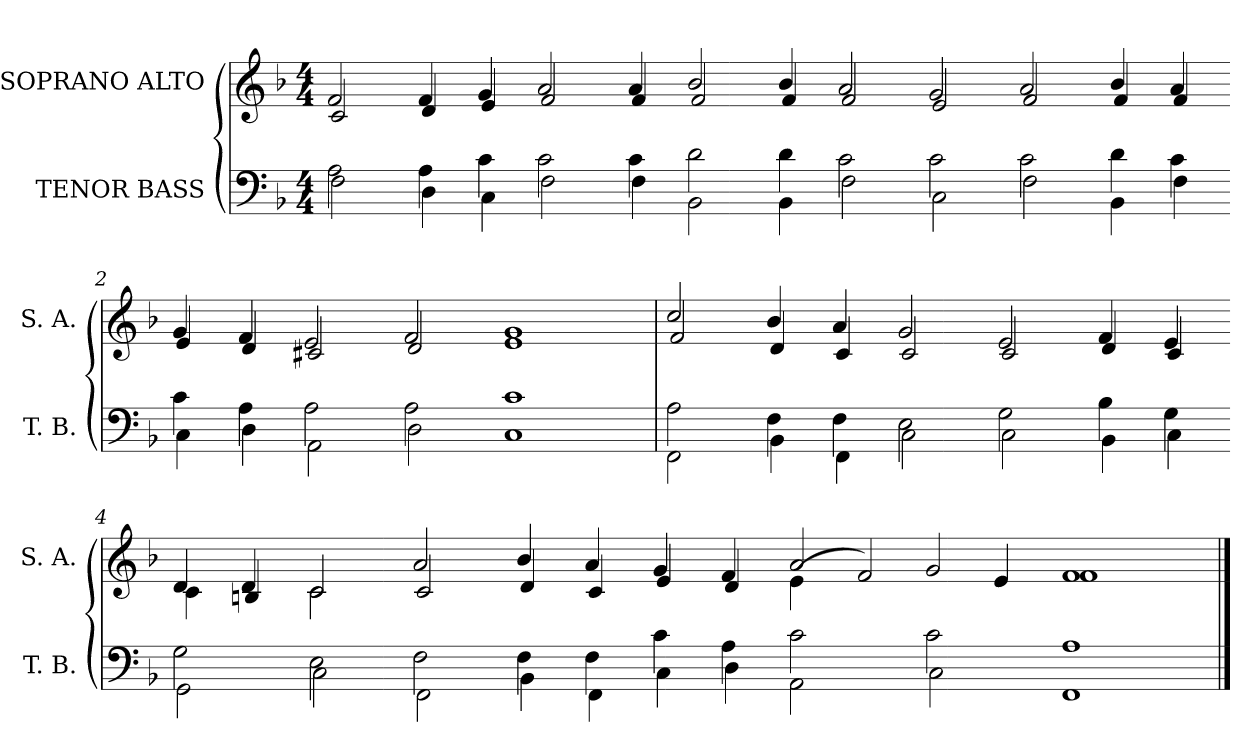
**kern	**kern
*part2	*part1
*staff2	*staff1
*I"TENOR BASS	*I"SOPRANO ALTO
*I'T. B.	*I'S. A.
!!LO:PB:g=z
*clefF4	*clefG2
*k[b-]	*k[b-]
*F:	*F:
*M4/4	*M4/4
=1	=1
*^	*^
2Ai\	2Fi\	2fi/	2ci/
4Ai\	4Di\	4fi/	4di/
4ci\	4Ci\	4gi/	4ei/
2ci\	2Fi\	2ai/	2fi/
4ci\	4Fi\	4ai/	4fi/
2di\	2BB-i\	2b-i/	2fi/
4di\	4BB-i\	4b-i/	4fi/
2ci\	2Fi\	2ai/	2fi/
2ci\	2Ci\	2gi/	2ei/
2ci\	2Fi\	2ai/	2fi/
4di\	4BB-i\	4b-i/	4fi/
4ci\	4Fi\	4ai/	4fi/
!!LO:LB:g=z	!!
=2-	=2-	=2-	=2-
4ci\	4Ci\	4gi/	4ei/
4Ai\	4Di\	4fi/	4di/
2Ai\	2AAi\	2ei/	2c#Xi/
2Ai\	2Di\	2fi/	2di/
1ci	1Ci	1gi	1ei
=3	=3	=3	=3
2Ai\	2FFi\	2cci/	2fi/
4Fi\	4BB-i\	4b-i/	4di/
4Fi\	4FFi\	4ai/	4ci/
2Ei\	2Ci\	2gi/	2ci/
2Gi\	2Ci\	2ei/	2ci/
4B-i\	4BB-i\	4fi/	4di/
4Gi\	4Ci\	4ei/	4ci/
!!LO:LB:g=z	!!
=4-	=4-	=4-	=4-
2Gi\	2GGi\	4di/	4ci\
.	.	4di/	4Bni/
2Ei\	2Ci\	2ci/	2ci\
2Fi\	2FFi\	2ai/	2ci/
4Fi\	4BB-i\	4b-i/	4di/
4Fi\	4FFi\	4ai/	4ci/
4ci\	4Ci\	4gi/	4ei/
4Ai\	4Di\	4fi/	4di/
2ci\	2AAi\	2ai/	(4ei\
.	.	.	2fi/)
2ci\	2Ci\	2gi/	.
.	.	.	4ei/
1Ai	1FFi	1fi	1fi
*v	*v	*	*
*	*v	*v
==	==
*-	*-
